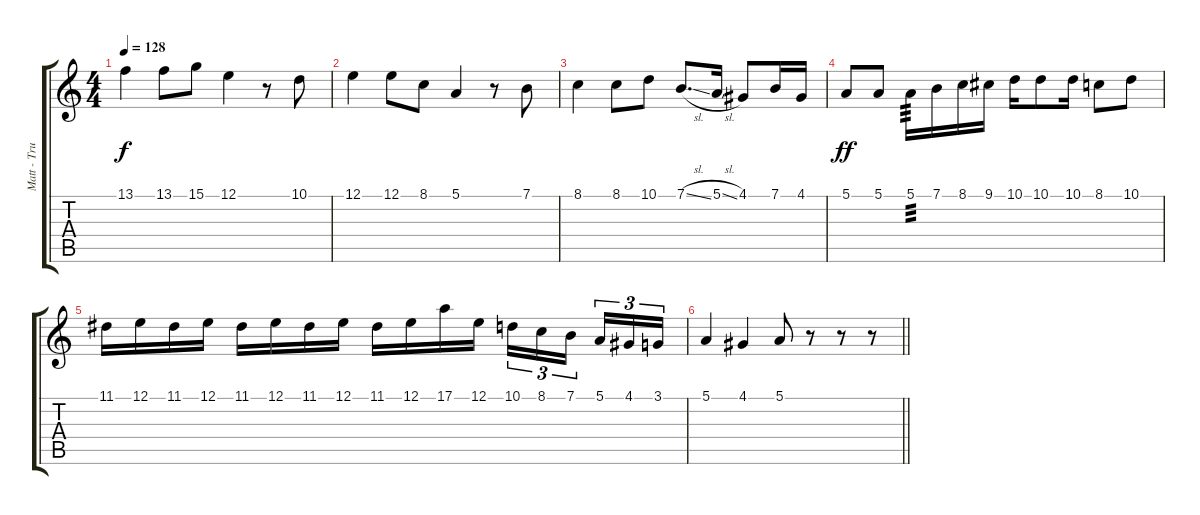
\track ("Matt - Trumpet" "Matt - Tru") {instrument trumpet}
\staff {score tabs}
\tuning (E4 B3 G3 D3 A2 E2) {hide}
\ts (4 4)
\tempo 128
\clef g2
\ks c
13.1.4{dy f} 13.1.8 15.1.8 12.1.4 r.8 10.1.8 |
12.1.4 12.1.8 8.1.8 5.1.4 r.8 7.1.8 |
8.1.4 8.1.8 10.1.8 7.1{sl}.8{d} 5.1{sl}.16 4.1.8 7.1.16 4.1.16 |
5.1.8{dy ff} 5.1.8 5.1.16{tp 3} 7.1.16 8.1.16 9.1.16 10.1.16 10.1.8 10.1.16 8.1.8 10.1.8 |
11.1.16 12.1.16 11.1.16 12.1.16 11.1.16 12.1.16 11.1.16 12.1.16 11.1.16 12.1.16 17.1.16 12.1.16 10.1.16{tu (3 2)} 8.1.16{tu (3 2)} 7.1.16{tu (3 2) beam splitsecondary} 5.1.16{tu (3 2)} 4.1.16{tu (3 2)} 3.1.16{tu (3 2)} |
\barLineRight lightlight
5.1.4 4.1.4 5.1.8 r.8 r.8 r.8
